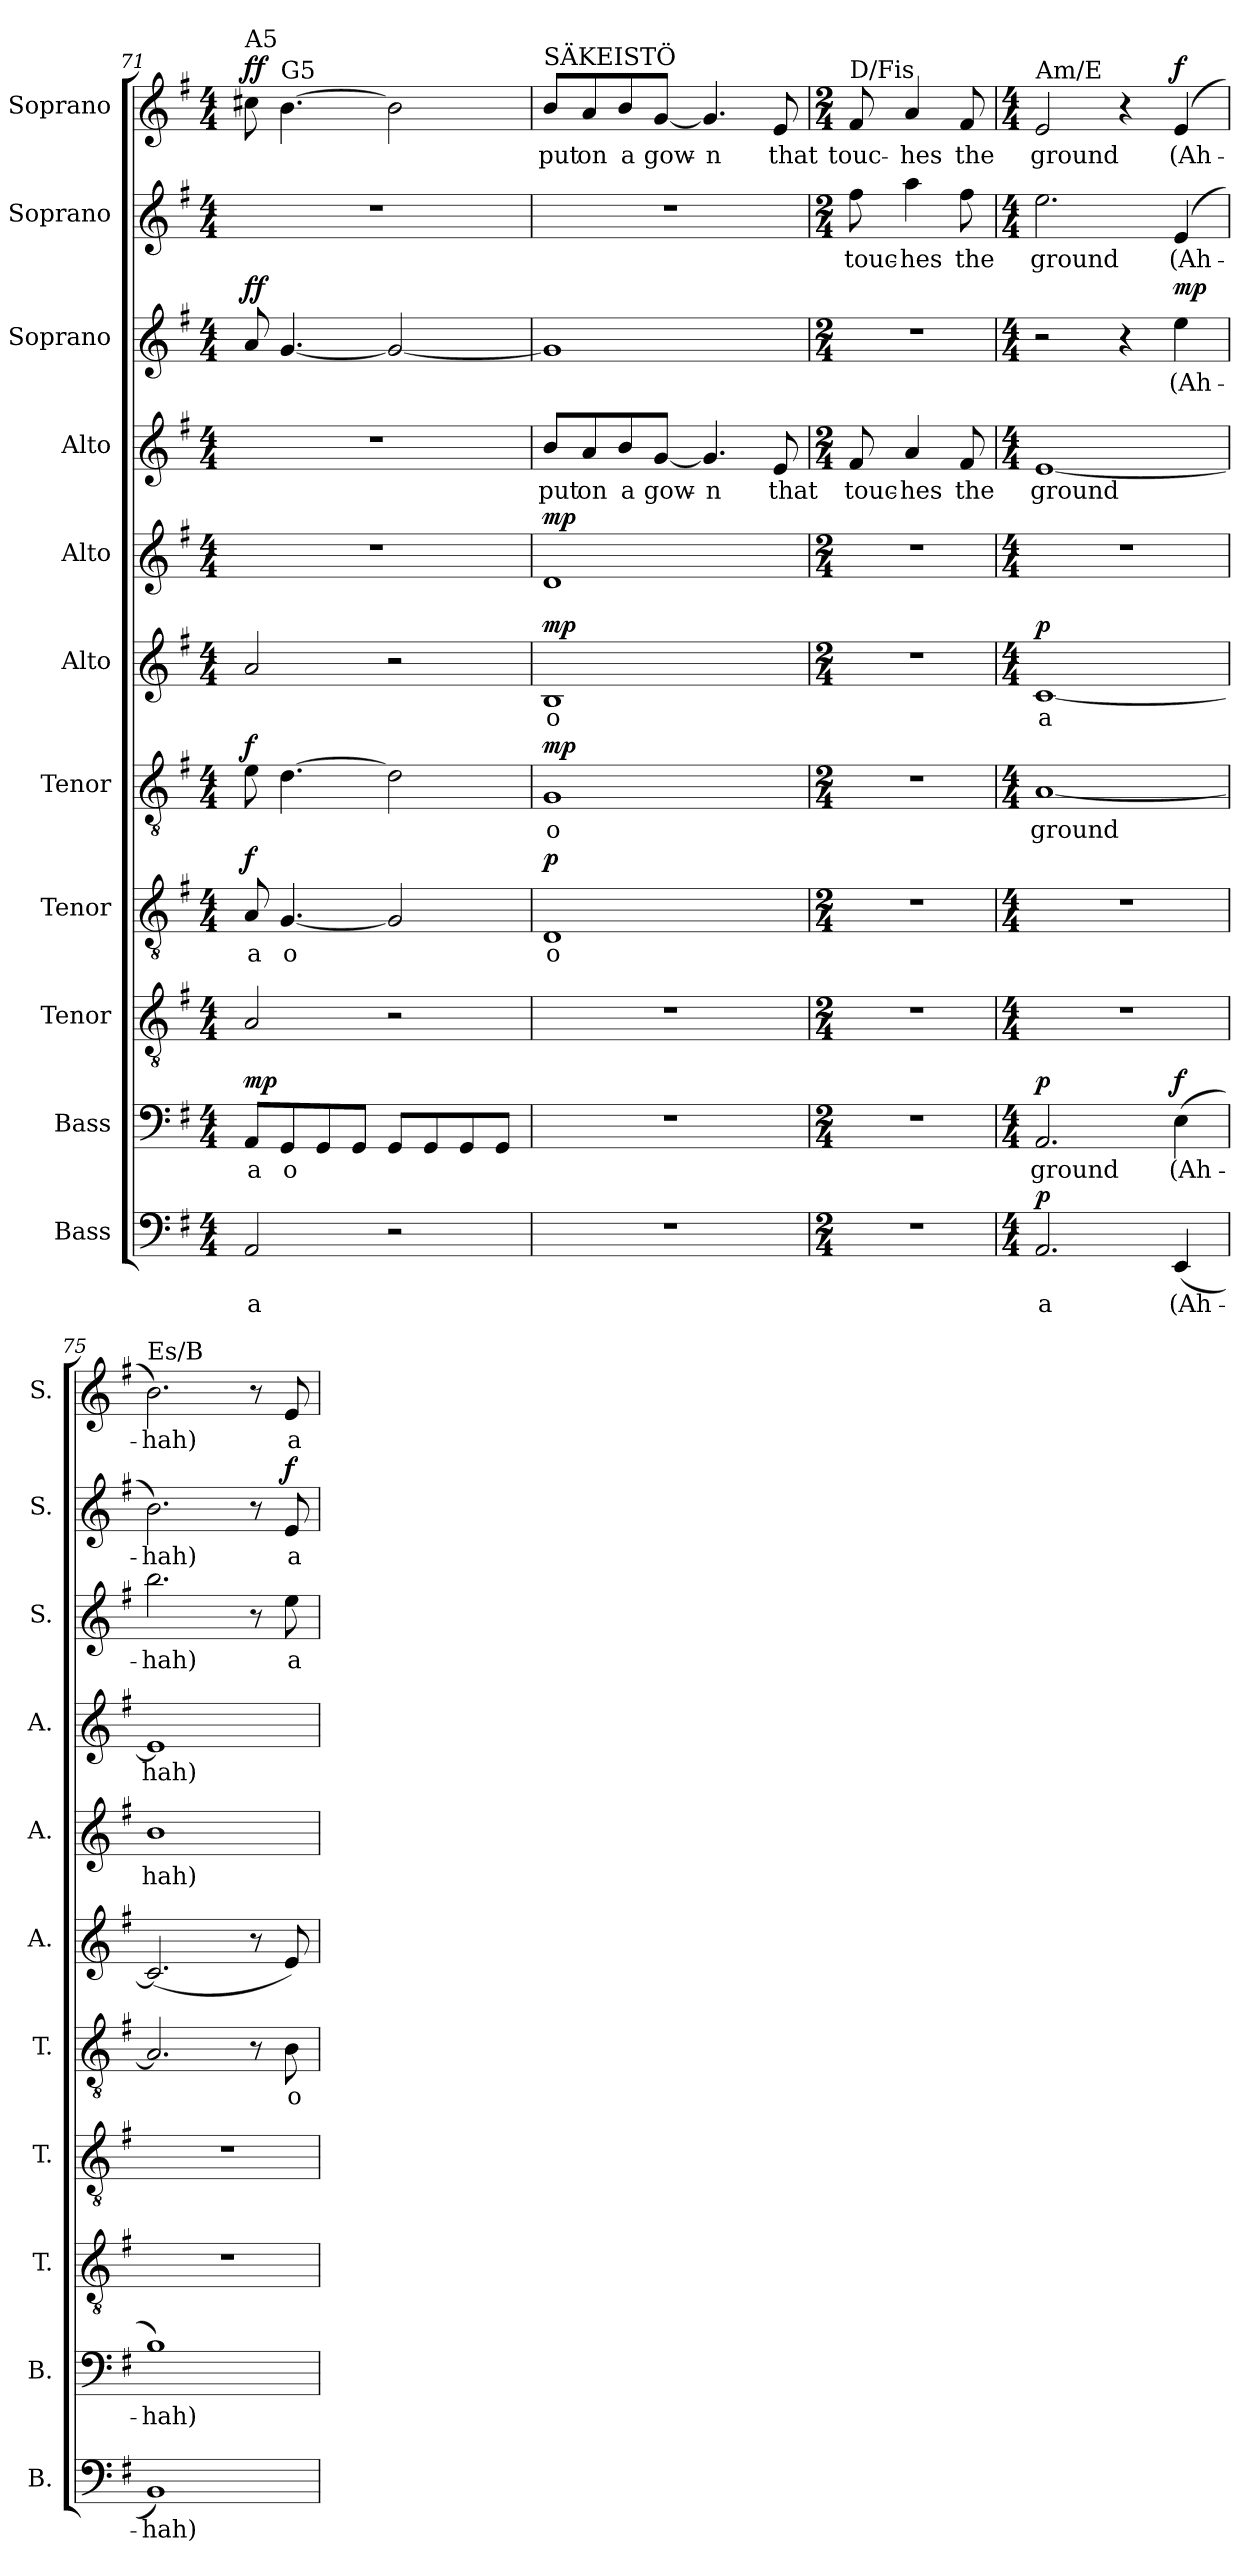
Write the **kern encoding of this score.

**kern	**text	**dynam	**kern	**text	**dynam	**kern	**kern	**text	**dynam	**kern	**text	**dynam	**kern	**text	**dynam	**kern	**text	**dynam	**kern	**text	**kern	**text	**dynam	**kern	**text	**dynam	**kern	**text	**dynam
*part11	*part11	*part11	*part10	*part10	*part10	*part9	*part8	*part8	*part8	*part7	*part7	*part7	*part6	*part6	*part6	*part5	*part5	*part5	*part4	*part4	*part3	*part3	*part3	*part2	*part2	*part2	*part1	*part1	*part1
*staff11	*staff11	*staff11	*staff10	*staff10	*staff10	*staff9	*staff8	*staff8	*staff8	*staff7	*staff7	*staff7	*staff6	*staff6	*staff6	*staff5	*staff5	*staff5	*staff4	*staff4	*staff3	*staff3	*staff3	*staff2	*staff2	*staff2	*staff1	*staff1	*staff1
*I"Bass	*	*	*I"Bass	*	*	*I"Tenor	*I"Tenor	*	*	*I"Tenor	*	*	*I"Alto	*	*	*I"Alto	*	*	*I"Alto	*	*I"Soprano	*	*	*I"Soprano	*	*	*I"Soprano	*	*
*I'B.	*	*	*I'B.	*	*	*I'T.	*I'T.	*	*	*I'T.	*	*	*I'A.	*	*	*I'A.	*	*	*I'A.	*	*I'S.	*	*	*I'S.	*	*	*I'S.	*	*
*clefF4	*	*	*clefF4	*	*	*clefGv2	*clefGv2	*	*	*clefGv2	*	*	*clefG2	*	*	*clefG2	*	*	*clefG2	*	*clefG2	*	*	*clefG2	*	*	*clefG2	*	*
*k[f#]	*	*	*k[f#]	*	*	*k[f#]	*k[f#]	*	*	*k[f#]	*	*	*k[f#]	*	*	*k[f#]	*	*	*k[f#]	*	*k[f#]	*	*	*k[f#]	*	*	*k[f#]	*	*
*M4/4	*	*	*M4/4	*	*	*M4/4	*M4/4	*	*	*M4/4	*	*	*M4/4	*	*	*M4/4	*	*	*M4/4	*	*M4/4	*	*	*M4/4	*	*	*M4/4	*	*
=71	=71	=71	=71	=71	=71	=71	=71	=71	=71	=71	=71	=71	=71	=71	=71	=71	=71	=71	=71	=71	=71	=71	=71	=71	=71	=71	=71	=71	=71
!	!	!	!	!	!	!	!	!	!	!	!	!	!	!	!	!	!	!	!	!	!	!	!	!	!	!	!LO:TX:a:t=A5	!	!
!	!LO:LY:b	!	!	!LO:LY:b	!LO:DY:b	!	!	!LO:LY:b	!LO:DY:b	!	!	!LO:DY:b	!	!	!	!	!	!	!	!	!	!	!LO:DY:b	!	!	!	!	!	!LO:DY:b
2AA/	a	.	8AA/L	a	mp	2A/	8A/	a	f	8e\	.	f	2a/	.	.	1r	.	.	1r	.	8a/	.	ff	1r	.	.	8cc#X\	.	ff
!	!	!	!	!	!	!	!	!	!	!	!	!	!	!	!	!	!	!	!	!	!	!	!	!	!	!	!LO:TX:a:t=G5	!	!
!	!	!	!	!LO:LY:b	!	!	!	!LO:LY:b	!	!	!	!	!	!	!	!	!	!	!	!	!	!	!	!	!	!	!	!	!
.	.	.	8GG/	o	.	.	[4.G/	o	.	[4.d\	.	.	.	.	.	.	.	.	.	.	[4.g/	.	.	.	.	.	[4.b\	.	.
.	.	.	8GG/	.	.	.	.	.	.	.	.	.	.	.	.	.	.	.	.	.	.	.	.	.	.	.	.	.	.
.	.	.	8GG/J	.	.	.	.	.	.	.	.	.	.	.	.	.	.	.	.	.	.	.	.	.	.	.	.	.	.
2r	.	.	8GG/L	.	.	2r	2G/]	.	.	2d\]	.	.	2r	.	.	.	.	.	.	.	2g/_	.	.	.	.	.	2b\]	.	.
.	.	.	8GG/	.	.	.	.	.	.	.	.	.	.	.	.	.	.	.	.	.	.	.	.	.	.	.	.	.	.
.	.	.	8GG/	.	.	.	.	.	.	.	.	.	.	.	.	.	.	.	.	.	.	.	.	.	.	.	.	.	.
.	.	.	8GG/J	.	.	.	.	.	.	.	.	.	.	.	.	.	.	.	.	.	.	.	.	.	.	.	.	.	.
=72	=72	=72	=72	=72	=72	=72	=72	=72	=72	=72	=72	=72	=72	=72	=72	=72	=72	=72	=72	=72	=72	=72	=72	=72	=72	=72	=72	=72	=72
!	!	!	!	!	!	!	!	!	!	!	!	!	!	!	!	!	!	!	!	!	!	!	!	!	!	!	!LO:TX:a:t=SÄKEISTÖ	!	!
!	!	!	!	!	!	!	!	!LO:LY:b	!LO:DY:b	!	!LO:LY:b	!LO:DY:b	!	!LO:LY:b	!LO:DY:b	!	!	!LO:DY:b	!	!LO:LY:b	!	!	!	!	!	!	!	!LO:LY:b	!
1r	.	.	1r	.	.	1r	1D	o	p	1G	o	mp	1B	o	mp	1d	.	mp	8b/L	put	1g]	.	.	1r	.	.	8b/L	put	.
!	!	!	!	!	!	!	!	!	!	!	!	!	!	!	!	!	!	!	!	!LO:LY:b	!	!	!	!	!	!	!	!LO:LY:b	!
.	.	.	.	.	.	.	.	.	.	.	.	.	.	.	.	.	.	.	8a/	on	.	.	.	.	.	.	8a/	on	.
!	!	!	!	!	!	!	!	!	!	!	!	!	!	!	!	!	!	!	!	!LO:LY:b	!	!	!	!	!	!	!	!LO:LY:b	!
.	.	.	.	.	.	.	.	.	.	.	.	.	.	.	.	.	.	.	8b/	a	.	.	.	.	.	.	8b/	a	.
!	!	!	!	!	!	!	!	!	!	!	!	!	!	!	!	!	!	!	!	!LO:LY:b	!	!	!	!	!	!	!	!LO:LY:b	!
.	.	.	.	.	.	.	.	.	.	.	.	.	.	.	.	.	.	.	[8g/J	gow-	.	.	.	.	.	.	[8g/J	gow-	.
!	!	!	!	!	!	!	!	!	!	!	!	!	!	!	!	!	!	!	!	!LO:LY:b	!	!	!	!	!	!	!	!LO:LY:b	!
.	.	.	.	.	.	.	.	.	.	.	.	.	.	.	.	.	.	.	4.g/]	-n	.	.	.	.	.	.	4.g/]	-n	.
!	!	!	!	!	!	!	!	!	!	!	!	!	!	!	!	!	!	!	!	!LO:LY:b	!	!	!	!	!	!	!	!LO:LY:b	!
.	.	.	.	.	.	.	.	.	.	.	.	.	.	.	.	.	.	.	8e/	that	.	.	.	.	.	.	8e/	that	.
=73	=73	=73	=73	=73	=73	=73	=73	=73	=73	=73	=73	=73	=73	=73	=73	=73	=73	=73	=73	=73	=73	=73	=73	=73	=73	=73	=73	=73	=73
*M2/4	*	*	*M2/4	*	*	*M2/4	*M2/4	*	*	*M2/4	*	*	*M2/4	*	*	*M2/4	*	*	*M2/4	*	*M2/4	*	*	*M2/4	*	*	*M2/4	*	*
!	!	!	!	!	!	!	!	!	!	!	!	!	!	!	!	!	!	!	!	!	!	!	!	!	!	!	!LO:TX:a:t=D/Fis	!	!
!	!	!	!	!	!	!	!	!	!	!	!	!	!	!	!	!	!	!	!	!LO:LY:b	!	!	!	!	!LO:LY:b	!	!	!LO:LY:b	!
2r	.	.	2r	.	.	2r	2r	.	.	2r	.	.	2r	.	.	2r	.	.	8f#/	touc-	2r	.	.	8ff#\	touc-	.	8f#/	touc-	.
!	!	!	!	!	!	!	!	!	!	!	!	!	!	!	!	!	!	!	!	!LO:LY:b	!	!	!	!	!LO:LY:b	!	!	!LO:LY:b	!
.	.	.	.	.	.	.	.	.	.	.	.	.	.	.	.	.	.	.	4a/	-hes	.	.	.	4aa\	-hes	.	4a/	-hes	.
!	!	!	!	!	!	!	!	!	!	!	!	!	!	!	!	!	!	!	!	!LO:LY:b	!	!	!	!	!LO:LY:b	!	!	!LO:LY:b	!
.	.	.	.	.	.	.	.	.	.	.	.	.	.	.	.	.	.	.	8f#/	the	.	.	.	8ff#\	the	.	8f#/	the	.
!!LO:PB:g=z
=74	=74	=74	=74	=74	=74	=74	=74	=74	=74	=74	=74	=74	=74	=74	=74	=74	=74	=74	=74	=74	=74	=74	=74	=74	=74	=74	=74	=74	=74
*M4/4	*	*	*M4/4	*	*	*M4/4	*M4/4	*	*	*M4/4	*	*	*M4/4	*	*	*M4/4	*	*	*M4/4	*	*M4/4	*	*	*M4/4	*	*	*M4/4	*	*
!	!	!	!	!	!	!	!	!	!	!	!	!	!	!	!	!	!	!	!	!	!	!	!	!	!	!	!LO:TX:a:t=Am/E	!	!
!	!LO:LY:b	!LO:DY:b	!	!LO:LY:b	!LO:DY:b	!	!	!	!	!	!LO:LY:b	!	!	!LO:LY:b	!LO:DY:b	!	!	!	!	!LO:LY:b	!	!	!	!	!LO:LY:b	!	!	!LO:LY:b	!
2.AA/	a	p	2.AA/	ground	p	1r	1r	.	.	[1A	ground	.	[1c	a	p	1r	.	.	[1e	ground	2r	.	.	2.ee\	ground	.	2e/	ground	.
.	.	.	.	.	.	.	.	.	.	.	.	.	.	.	.	.	.	.	.	.	4r	.	.	.	.	.	4r	.	.
!	!LO:LY:b	!	!	!LO:LY:b	!LO:DY:b	!	!	!	!	!	!	!	!	!	!	!	!	!	!	!	!	!LO:LY:b	!LO:DY:b	!	!LO:LY:b	!	!	!LO:LY:b	!LO:DY:b
(<4EE/	(Ah-	.	(>4E\	(Ah-	f	.	.	.	.	.	.	.	.	.	.	.	.	.	.	.	4ee\	(Ah-	mp	(<4e/	(Ah-	.	(<4e/	(Ah-	f
=75	=75	=75	=75	=75	=75	=75	=75	=75	=75	=75	=75	=75	=75	=75	=75	=75	=75	=75	=75	=75	=75	=75	=75	=75	=75	=75	=75	=75	=75
!	!	!	!	!	!	!	!	!	!	!	!	!	!	!	!	!	!	!	!	!	!	!	!	!	!	!	!LO:TX:a:t=Es/B	!	!
!	!LO:LY:b	!	!	!LO:LY:b	!	!	!	!	!	!	!	!	!	!	!	!	!LO:LY:b	!	!	!LO:LY:b	!	!LO:LY:b	!	!	!LO:LY:b	!	!	!LO:LY:b	!
1BB)	-hah)	.	1B)	-hah)	.	1r	1r	.	.	2.A/]	.	.	(<2.c/]	.	.	1b	-hah)	.	1e]	-hah)	2.bb\	-hah)	.	2.b\)	-hah)	.	2.b\)	-hah)	.
.	.	.	.	.	.	.	.	.	.	8r	.	.	8r	.	.	.	.	.	.	.	8r	.	.	8r	.	.	8r	.	.
!	!	!	!	!	!	!	!	!	!	!	!LO:LY:b	!	!	!	!	!	!	!	!	!	!	!LO:LY:b	!	!	!LO:LY:b	!LO:DY:b	!	!LO:LY:b	!
.	.	.	.	.	.	.	.	.	.	8B\	o	.	8e/)	.	.	.	.	.	.	.	8ee\	a	.	8e/	a	f	8e/	a	.
=	=	=	=	=	=	=	=	=	=	=	=	=	=	=	=	=	=	=	=	=	=	=	=	=	=	=	=	=	=
*-	*-	*-	*-	*-	*-	*-	*-	*-	*-	*-	*-	*-	*-	*-	*-	*-	*-	*-	*-	*-	*-	*-	*-	*-	*-	*-	*-	*-	*-
